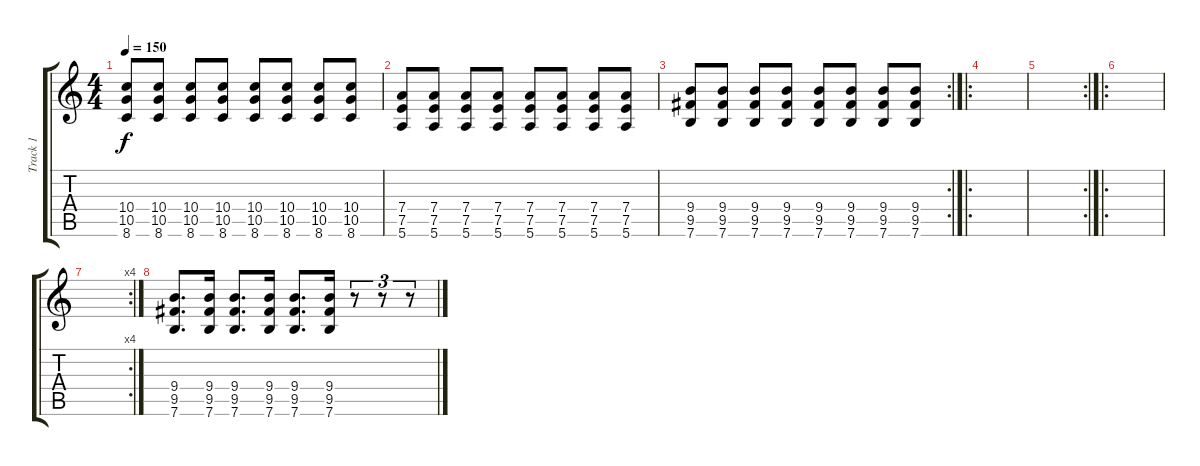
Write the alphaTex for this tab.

\track ("Track 1" "Track 1") {instrument distortionguitar}
\staff {score tabs}
\tuning (E4 B3 G3 D3 A2 E2) {hide}
\ts (4 4)
\tempo 150
\clef g2
\ks c
(10.4 10.5 8.6).8{dy f} (10.4 10.5 8.6).8 (10.4 10.5 8.6).8 (10.4 10.5 8.6).8 (10.4 10.5 8.6).8 (10.4 10.5 8.6).8 (10.4 10.5 8.6).8 (10.4 10.5 8.6).8 |
(7.4 7.5 5.6).8 (7.4 7.5 5.6).8 (7.4 7.5 5.6).8 (7.4 7.5 5.6).8 (7.4 7.5 5.6).8 (7.4 7.5 5.6).8 (7.4 7.5 5.6).8 (7.4 7.5 5.6).8 |
\rc 2
(9.4 9.5 7.6).8 (9.4 9.5 7.6).8 (9.4 9.5 7.6).8 (9.4 9.5 7.6).8 (9.4 9.5 7.6).8 (9.4 9.5 7.6).8 (9.4 9.5 7.6).8 (9.4 9.5 7.6).8 |
\ro
|
\rc 2
|
\ro
|
\rc 4
|
(9.4 9.5 7.6).8{d} (9.4 9.5 7.6).16 (9.4 9.5 7.6).8{d} (9.4 9.5 7.6).16 (9.4 9.5 7.6).8{d} (9.4 9.5 7.6).16 r.8{tu (3 2)} r.8{tu (3 2)} r.8{tu (3 2)}
